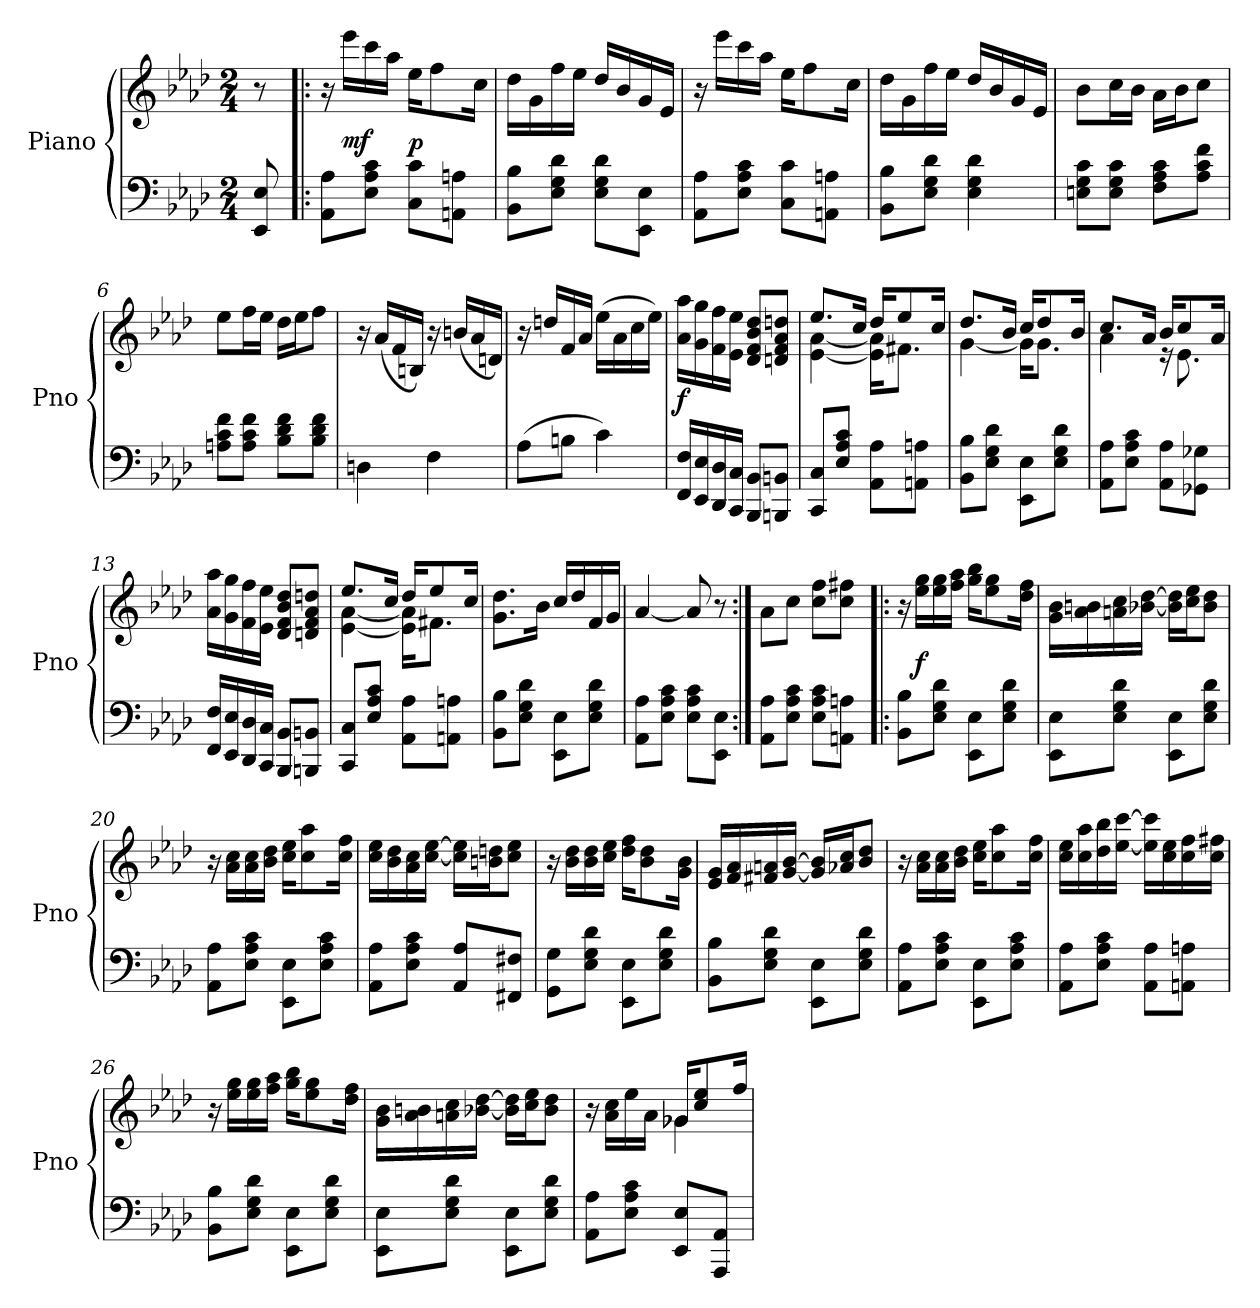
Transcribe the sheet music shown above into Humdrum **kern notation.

**kern	**kern	**dynam
*part1	*part1	*part1
*staff2	*staff1	*staff1/2
*I"Piano	*	*
*I'Pno	*	*
*clefF4	*clefG2	*
*k[b-e-a-d-]	*k[b-e-a-d-]	*
*M2/4	*M2/4	*
*MM90	*MM90	*
=	=	=
8EE-/ 8E-/	8r	.
=1!|:	=1!|:	=1!|:
8AA-\ 8A-\L	16r	.
.	16eee-\LL	mf
8E-\ 8A-\ 8c\J	16ccc\	.
.	16aa-\JJ	.
8C\ 8c\L	16ee-\KL	p
.	8ff\	.
8AAn\ 8An\J	.	.
.	16cc\Jk	.
=2	=2	=2
8BB-\ 8B-\L	16dd-\LL	.
.	16g\	.
8E-\ 8G\ 8d-\J	16ff\	.
.	16ee-\JJ	.
8E-\ 8G\ 8d-\L	16dd-/LL	.
.	16b-/	.
8EE-\ 8E-\J	16g/	.
.	16e-/JJ	.
=3	=3	=3
8AA-\ 8A-\L	16r	.
.	16eee-\LL	.
8E-\ 8A-\ 8c\J	16ccc\	.
.	16aa-\JJ	.
8C\ 8c\L	16ee-\KL	.
.	8ff\	.
8AAn\ 8An\J	.	.
.	16cc\Jk	.
=4	=4	=4
8BB-\ 8B-\L	16dd-\LL	.
.	16g\	.
8E-\ 8G\ 8d-\J	16ff\	.
.	16ee-\JJ	.
4E-\ 4G\ 4d-\	16dd-/LL	.
.	16b-/	.
.	16g/	.
.	16e-/JJ	.
=5	=5	=5
8En\ 8G\ 8c\L	8b-\L	.
8E\ 8G\ 8c\J	16cc\L	.
.	16b-\JJ	.
8F\ 8A-\ 8c\L	16a-\LL	.
.	16b-\J	.
8A-\ 8c\ 8f\J	8cc\J	.
=6	=6	=6
8An\ 8c\ 8f\L	8ee-\L	.
8A\ 8c\ 8f\J	16ff\L	.
.	16ee-\JJ	.
8B-\ 8d-\ 8f\L	16dd-\LL	.
.	16ee-\J	.
8B-\ 8d-\ 8f\J	8ff\J	.
=7	=7	=7
4Dn\	16r	.
.	(16a-/LL	.
.	16f/	.
.	16Bn/JJ)	.
4F\	16r	.
.	(16bn/LL	.
.	16a-/	.
.	16dn/JJ)	.
=8	=8	=8
(8A-\L	16r	.
.	16ddn/LL	.
8Bn\J	16f/	.
.	16a-/JJ	.
4c\)	(16ee-\LL	.
.	16a-\	.
.	16cc\	.
.	16ee-\JJ)	.
=9	=9	=9
16FF/ 16F/LL	16a-\ 16aa-\LL	f
16EE-/ 16E-/	16g\ 16gg\	.
16DD-/ 16D-/	16f\ 16ff\	.
16CC/ 16C/JJ	16e-\ 16ee-\JJ	.
8BBB-/ 8BB-/L	8d-/ 8f/ 8b-/ 8dd-/L	.
8BBBn/ 8BBn/J	8dn/ 8f/ 8a-/ 8ddn/J	.
=10	=10	=10
*	*^	*
8CC/ 8C/L	8.ee-/L	[4e-\ [4a-\	.
8E-/ 8A-/ 8c/J	.	.	.
.	16cc/Jk	.	.
8AA-\ 8A-\L	16dd-/KL	16e-]\ 16a-]\KL	.
.	8ee-/	8.f#X\J	.
8AAn\ 8An\J	.	.	.
.	16cc/Jk	.	.
=11	=11	=11	=11
8BB-\ 8B-\L	8.dd-/L	[4g\	.
8E-\ 8G\ 8d-\J	.	.	.
.	16b-/Jk	.	.
8EE-\ 8E-\L	16cc/KL	16g\KL]	.
.	8dd-/	8.g\J	.
8E-\ 8G\ 8d-\J	.	.	.
.	16b-/Jk	.	.
=12	=12	=12	=12
8AA-\ 8A-\L	8.cc/L	4a-\	.
8E-\ 8A-\ 8c\J	.	.	.
.	16a-/Jk	.	.
8AA-\ 8A-\L	16b-/KL	16r	.
.	8cc/	8.e-\	.
8GG-X\ 8G-X\J	.	.	.
.	16a-/Jk	.	.
*	*v	*v	*
=13	=13	=13
16FF/ 16F/LL	16a-\ 16aa-\LL	.
16EE-/ 16E-/	16g\ 16gg\	.
16DD-/ 16D-/	16f\ 16ff\	.
16CC/ 16C/JJ	16e-\ 16ee-\JJ	.
8BBB-/ 8BB-/L	8d-/ 8f/ 8b-/ 8dd-/L	.
8BBBn/ 8BBn/J	8dn/ 8f/ 8a-/ 8ddn/J	.
=14	=14	=14
*	*^	*
8CC/ 8C/L	8.ee-/L	[4e-\ [4a-\	.
8E-/ 8A-/ 8c/J	.	.	.
.	16cc/Jk	.	.
8AA-\ 8A-\L	16dd-/KL	16e-]\ 16a-]\KL	.
.	8ee-/	8.f#X\J	.
8AAn\ 8An\J	.	.	.
.	16cc/Jk	.	.
*	*v	*v	*
=15	=15	=15
8BB-\ 8B-\L	8.g\ 8.dd-\L	.
8E-\ 8G\ 8d-\J	.	.
.	16b-\Jk	.
8EE-\ 8E-\L	16cc/LL	.
.	16dd-/	.
8E-\ 8G\ 8d-\J	16f/	.
.	16g/JJ	.
=16	=16	=16
8AA-\ 8A-\L	[4a-/	.
8E-\ 8A-\ 8c\J	.	.
8E-\ 8A-\ 8c\L	8a-/]	.
8EE-\ 8E-\J	8r	.
=17:|!	=17:|!	=17:|!
8AA-\ 8A-\L	8a-\L	.
8E-\ 8A-\ 8c\J	8cc\J	.
8E-\ 8A-\ 8c\L	8cc\ 8ff\L	.
8AAn\ 8An\J	8cc\ 8ff#X\J	.
=18!|:	=18!|:	=18!|:
8BB-\ 8B-\L	16r	.
.	16ee-\ 16gg\LL	f
8E-\ 8G\ 8d-\J	16ee-\ 16gg\	.
.	16ff\ 16aa-\JJ	.
8EE-\ 8E-\L	16gg\ 16bb-\KL	.
.	8ee-\ 8gg\	.
8E-\ 8G\ 8d-\J	.	.
.	16dd-\ 16ff\Jk	.
=19	=19	=19
8EE-\ 8E-\L	16g\ 16b-\LL	.
.	16a-\ 16bn\	.
8E-\ 8G\ 8d-\J	16an\ 16cc\	.
.	[16b-X\ [16dd-\JJ	.
8EE-\ 8E-\L	16b-]\ 16dd-]\LL	.
.	16cc\ 16ee-\J	.
8E-\ 8G\ 8d-\J	8b-\ 8dd-\J	.
=20	=20	=20
8AA-\ 8A-\L	16r	.
.	16a-\ 16cc\LL	.
8E-\ 8A-\ 8c\J	16a-\ 16cc\	.
.	16b-\ 16dd-\JJ	.
8EE-\ 8E-\L	16cc\ 16ee-\KL	.
.	8cc\ 8aa-\	.
8E-\ 8A-\ 8c\J	.	.
.	16cc\ 16ff\Jk	.
=21	=21	=21
8AA-\ 8A-\L	16cc\ 16ee-\LL	.
.	16b-\ 16dd-\	.
8E-\ 8A-\ 8c\J	16a-\ 16cc\	.
.	[16cc\ [16ee-\JJ	.
8AA-/ 8A-/L	16cc]\ 16ee-]\LL	.
.	16bn\ 16ddn\J	.
8FF#X/ 8F#X/J	8cc\ 8ee-\J	.
=22	=22	=22
8GG\ 8G\L	16r	.
.	16b-\ 16dd-\LL	.
8E-\ 8G\ 8d-\J	16b-\ 16dd-\	.
.	16cc\ 16ee-\JJ	.
8EE-\ 8E-\L	16dd-\ 16ff\KL	.
.	8b-\ 8dd-\	.
8E-\ 8G\ 8d-\J	.	.
.	16g\ 16b-\Jk	.
=23	=23	=23
8BB-\ 8B-\L	16e-/ 16g/LL	.
.	16f/ 16a-/	.
8E-\ 8G\ 8d-\J	16f#X/ 16an/	.
.	[16g/ [16b-/JJ	.
8EE-\ 8E-\L	16g]/ 16b-]/LL	.
.	16a-X/ 16cc/J	.
8E-\ 8G\ 8d-\J	8b-/ 8dd-/J	.
=24	=24	=24
8AA-\ 8A-\L	16r	.
.	16a-\ 16cc\LL	.
8E-\ 8A-\ 8c\J	16a-\ 16cc\	.
.	16b-\ 16dd-\JJ	.
8EE-\ 8E-\L	16cc\ 16ee-\KL	.
.	8cc\ 8aa-\	.
8E-\ 8A-\ 8c\J	.	.
.	16cc\ 16ff\Jk	.
=25	=25	=25
8AA-\ 8A-\L	16cc\ 16ee-\LL	.
.	16cc\ 16aa-\	.
8E-\ 8A-\ 8c\J	16dd-\ 16bb-\	.
.	[16ee-\ [16ccc\JJ	.
8AA-\ 8A-\L	16ee-]\ 16ccc]\LL	.
.	16cc\ 16ee-\	.
8AAn\ 8An\J	16cc\ 16ff\	.
.	16cc\ 16ff#X\JJ	.
=26	=26	=26
8BB-\ 8B-\L	16r	.
.	16ee-\ 16gg\LL	.
8E-\ 8G\ 8d-\J	16ee-\ 16gg\	.
.	16ff\ 16aa-\JJ	.
8EE-\ 8E-\L	16gg\ 16bb-\KL	.
.	8ee-\ 8gg\	.
8E-\ 8G\ 8d-\J	.	.
.	16dd-\ 16ff\Jk	.
=27	=27	=27
8EE-\ 8E-\L	16g\ 16b-\LL	.
.	16a-\ 16bn\	.
8E-\ 8G\ 8d-\J	16an\ 16cc\	.
.	[16b-X\ [16dd-\JJ	.
8EE-\ 8E-\L	16b-]\ 16dd-]\LL	.
.	16cc\ 16ee-\J	.
8E-\ 8G\ 8d-\J	8b-\ 8dd-\J	.
=28	=28	=28
*	*^	*
8AA-\ 8A-\L	16r	4ryy	.
.	16a-\ 16cc\LL	.	.
8E-\ 8A-\ 8c\J	16ee-\	.	.
.	16a-\JJ	.	.
8EE-/ 8E-/L	16g-X/KL	4g-X\	.
.	8cc/ 8ee-/	.	.
8AAA-/ 8AA-/J	.	.	.
.	16ff/Jk	.	.
*	*v	*v	*
=	=	=
*-	*-	*-
